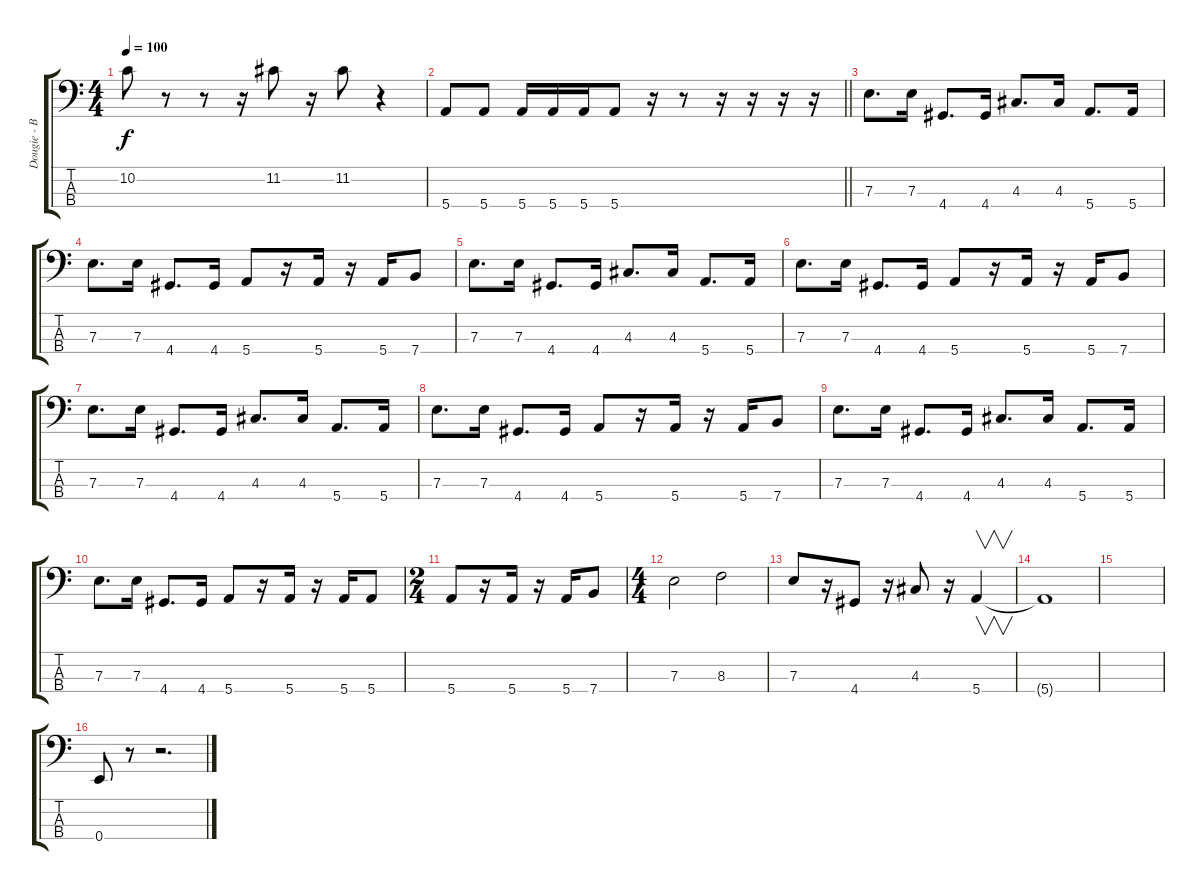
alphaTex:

\track ("Dougie - Bass" "Dougie - B") {instrument electricbasspick}
\staff {score tabs}
\tuning (G2 D2 A1 E1) {hide}
\ts (4 4)
\tempo 100
\clef f4
\ks c
10.2.8{dy f} r.8 r.8 r.16 11.2.8 r.16 11.2.8 r.4 |
\barLineRight lightlight
5.4.8 5.4.8 5.4.16 5.4.16 5.4.16 5.4.8 r.16 r.8 r.16 r.16 r.16 r.16 |
7.3.8{d} 7.3.16 4.4.8{d} 4.4.16 4.3.8{d} 4.3.16 5.4.8{d} 5.4.16 |
7.3.8{d} 7.3.16 4.4.8{d} 4.4.16 5.4.8 r.16 5.4.16 r.16 5.4.16 7.4.8 |
7.3.8{d} 7.3.16 4.4.8{d} 4.4.16 4.3.8{d} 4.3.16 5.4.8{d} 5.4.16 |
7.3.8{d} 7.3.16 4.4.8{d} 4.4.16 5.4.8 r.16 5.4.16 r.16 5.4.16 7.4.8 |
7.3.8{d} 7.3.16 4.4.8{d} 4.4.16 4.3.8{d} 4.3.16 5.4.8{d} 5.4.16 |
7.3.8{d} 7.3.16 4.4.8{d} 4.4.16 5.4.8 r.16 5.4.16 r.16 5.4.16 7.4.8 |
7.3.8{d} 7.3.16 4.4.8{d} 4.4.16 4.3.8{d} 4.3.16 5.4.8{d} 5.4.16 |
7.3.8{d} 7.3.16 4.4.8{d} 4.4.16 5.4.8 r.16 5.4.16 r.16 5.4.16 5.4.8 |
\ts (2 4)
5.4.8 r.16 5.4.16 r.16 5.4.16 7.4.8 |
\ts (4 4)
7.3.2 8.3.2 |
7.3.8 r.16 4.4.8 r.16 4.3.8 r.16 5.4.4{v} |
5.4{t}.1 |
|
0.4.8 r.8 r.2{d}
